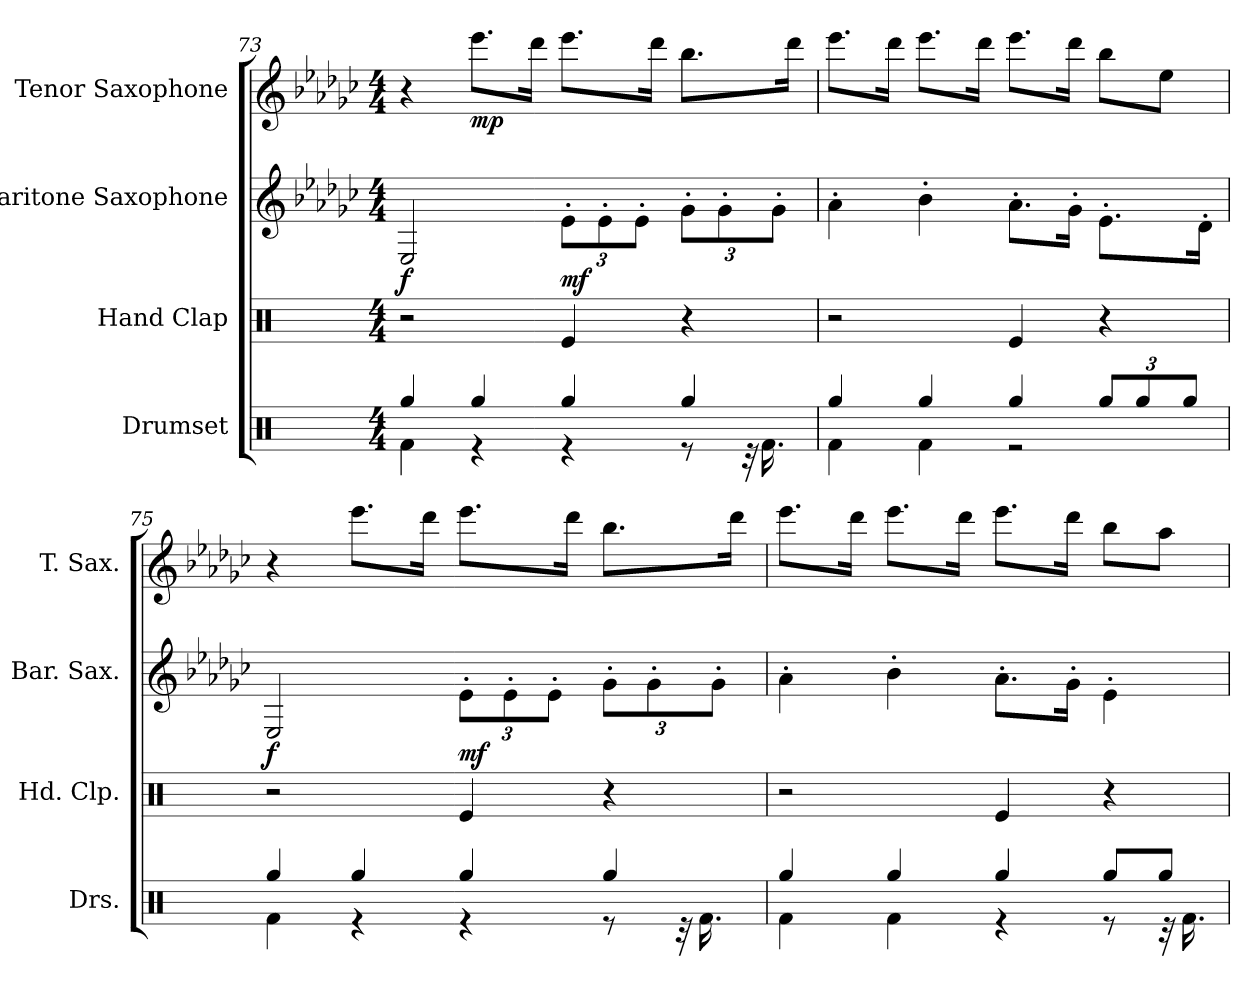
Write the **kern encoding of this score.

**kern	**kern	**kern	**dynam	**kern	**dynam
*part4	*part3	*part2	*part2	*part1	*part1
*staff4	*staff3	*staff2	*staff2	*staff1	*staff1
*I"Drumset	*I"Hand Clap	*I"Baritone Saxophone	*	*I"Tenor Saxophone	*
*I'Drs.	*I'Hd. Clp.	*I'Bar. Sax.	*	*I'T. Sax.	*
!!LO:LB:g=z
*clefX	*clefX	*clefG2	*	*clefG2	*
*	*	*ITrd12c21	*	*ITrd8c14	*
*k[]	*k[]	*k[b-e-a-d-g-c-]	*	*k[b-e-a-d-g-c-]	*
*M4/4	*M4/4	*M4/4	*	*M4/4	*
=73	=73	=73	=73	=73	=73
*^	*	*	*	*	*
!	!	!	!	!LO:DY:b	!	!
4Rgg/	4Rf\	2r	2EE-/	f	4r	.
!	!	!	!	!	!	!LO:DY:b
4Rgg/	4r	.	.	.	8.ee-\L	mp
.	.	.	.	.	16dd-\Jk	.
*	*	*	*Xbrackettup	*	*	*
!	!	!	!	!LO:DY:b	!	!
4Rgg/	4r	4Re/	12E-'\L	mf	8.ee-\L	.
.	.	.	12E-'\	.	.	.
.	.	.	12E-'\J	.	.	.
.	.	.	.	.	16dd-\Jk	.
4Rgg/	8r	4r	12G-'\L	.	8.b-\L	.
.	.	.	12G-'\	.	.	.
.	32r	.	.	.	.	.
.	16.Rf\	.	.	.	.	.
.	.	.	12G-'\J	.	.	.
.	.	.	.	.	16dd-\Jk	.
=74	=74	=74	=74	=74	=74	=74
4Rgg/	4Rf\	2r	4A-'\	.	8.ee-\L	.
.	.	.	.	.	16dd-\Jk	.
4Rgg/	4Rf\	.	4B-'\	.	8.ee-\L	.
.	.	.	.	.	16dd-\Jk	.
4Rgg/	2r	4Re/	8.A-'\L	.	8.ee-\L	.
.	.	.	16G-'\Jk	.	16dd-\Jk	.
*Xbrackettup	*	*	*	*	*	*
12Rgg/L	.	4r	8.E-'\L	.	8b-\L	.
12Rgg/	.	.	.	.	.	.
.	.	.	.	.	8e-\J	.
12Rgg/J	.	.	.	.	.	.
.	.	.	16D-'\Jk	.	.	.
=75	=75	=75	=75	=75	=75	=75
!	!	!	!	!LO:DY:b	!	!
4Rgg/	4Rf\	2r	2EE-/	f	4r	.
4Rgg/	4r	.	.	.	8.ee-\L	.
.	.	.	.	.	16dd-\Jk	.
!	!	!	!	!LO:DY:b	!	!
4Rgg/	4r	4Re/	12E-'\L	mf	8.ee-\L	.
.	.	.	12E-'\	.	.	.
.	.	.	12E-'\J	.	.	.
.	.	.	.	.	16dd-\Jk	.
4Rgg/	8r	4r	12G-'\L	.	8.b-\L	.
.	.	.	12G-'\	.	.	.
.	32r	.	.	.	.	.
.	16.Rf\	.	.	.	.	.
.	.	.	12G-'\J	.	.	.
.	.	.	.	.	16dd-\Jk	.
!!LO:LB:g=z
=76	=76	=76	=76	=76	=76	=76
4Rgg/	4Rf\	2r	4A-'\	.	8.ee-\L	.
.	.	.	.	.	16dd-\Jk	.
4Rgg/	4Rf\	.	4B-'\	.	8.ee-\L	.
.	.	.	.	.	16dd-\Jk	.
4Rgg/	4r	4Re/	8.A-'\L	.	8.ee-\L	.
.	.	.	16G-'\Jk	.	16dd-\Jk	.
8Rgg/L	8r	4r	4E-'\	.	8b-\L	.
8Rgg/J	32r	.	.	.	8a-\J	.
.	16.Rf\	.	.	.	.	.
*v	*v	*	*	*	*	*
=	=	=	=	=	=
*-	*-	*-	*-	*-	*-
